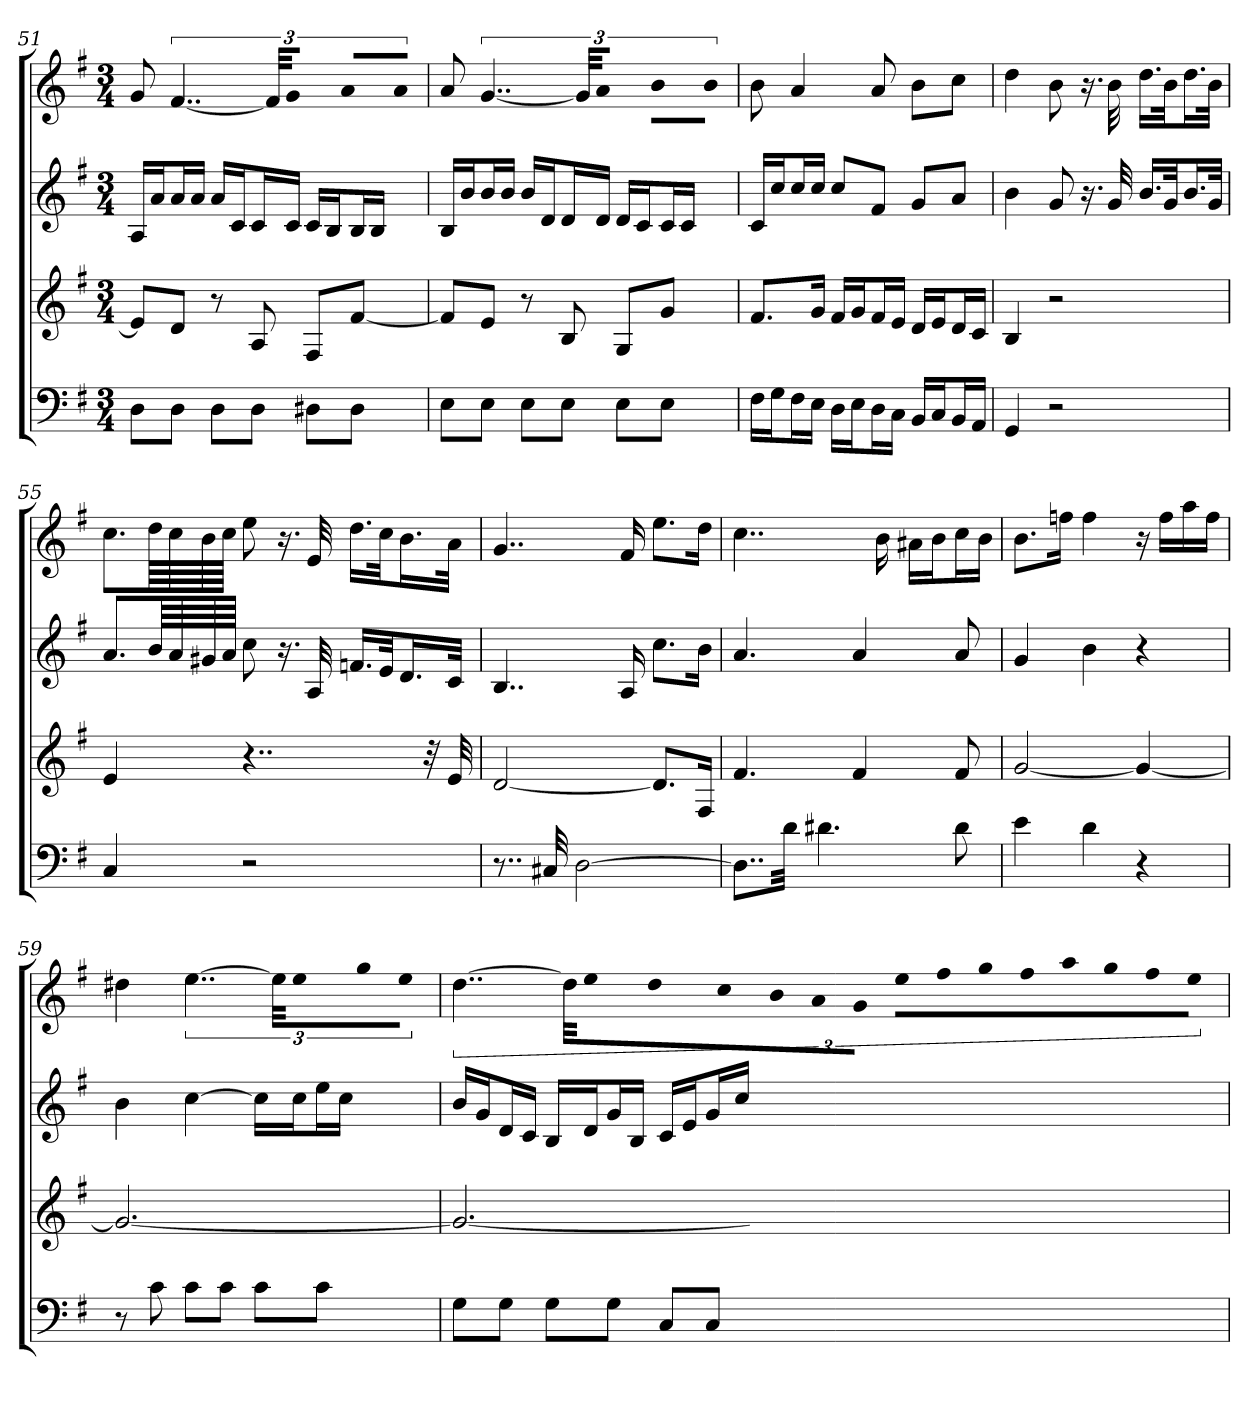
**kern	**kern	**kern	**kern
*part4	*part3	*part2	*part1
*staff4	*staff3	*staff2	*staff1
*k[f#]	*k[f#]	*k[f#]	*k[f#]
*G:	*G:	*G:	*G:
*M3/4	*M3/4	*M3/4	*M3/4
=51	=51	=51	=51
8DL	8eL]	16ALL	8g
.	.	16aJ	.
8DJ	8dJ	16aL	[6..f#
.	.	16aJJ	.
8DL	8r	16aLL	.
.	.	16cJ	.
8DJ	8A	16cL	.
.	.	.	48f#KLL]
.	.	16cJJ	16gJJ
8D#XL	8F#L	16cLL	8aL
.	.	16BJ	.
8D#J	[8f#J	16BL	8aJ
.	.	16BJJ	.
=52	=52	=52	=52
8EL	8f#L]	16BLL	8a
.	.	16bJ	.
8EJ	8eJ	16bL	[6..g
.	.	16bJJ	.
8EL	8r	16bLL	.
.	.	16dJ	.
8EJ	8B	16dL	.
.	.	.	48gKLL]
.	.	16dJJ	16aJJ
8EL	8GL	16dLL	8bL
.	.	16cJ	.
8EJ	8gJ	16cL	8bJ
.	.	16cJJ	.
=53	=53	=53	=53
16F#LL	8.f#L	16cLL	8b
16GJ	.	16ccJ	.
16F#L	.	16ccL	4a
16EJJ	16gJk	16ccJJ	.
16DLL	16f#LL	8ccL	.
16EJ	16gJ	.	.
16DL	16f#L	8f#J	8a
16CJJ	16eJJ	.	.
16BBLL	16dLL	8gL	8bL
16CJ	16eJ	.	.
16BBL	16dL	8aJ	8ccJ
16AAJJ	16cJJ	.	.
=54	=54	=54	=54
4GG	4B	4b	4dd
2r	2r	8g	8b
.	.	16.r	16.r
.	.	32g	32b
.	.	16.bLL	16.ddLL
.	.	32gJk	32bJk
.	.	16.bL	16.ddL
.	.	32gJJk	32bJJk
=55	=55	=55	=55
4C	4e	8.aL	8.ccL
.	.	64bLLL	64ddLLL
.	.	64a	64cc
.	.	64g#X	64b
.	.	64aJJJJ	64ccJJJJ
2r	4..r	8cc	8ee
.	.	16.r	16.r
.	.	32A	32e
.	.	16.fnLL	16.ddLL
.	.	32eJk	32ccJk
.	.	16.dL	16.bL
.	32r	.	.
.	32e	32cJJk	32aJJk
=56	=56	=56	=56
8..r	[2d	4..B	4..g
32C#X	.	.	.
[2D	.	.	.
.	.	16A	16f#
.	8.dL]	8.ccL	8.eeL
.	16F#Jk	16bJk	16ddJk
=57	=57	=57	=57
8..DL]	4.f#	4.a	4..cc
32dJkk	.	.	.
4.d#X	.	.	.
.	4f#	4a	.
.	.	.	16b
.	.	.	16a#XLL
.	.	.	16bJ
8d#	8f#	8a	16ccL
.	.	.	16bJJ
=58	=58	=58	=58
4e	[2g	4g	8.bL
.	.	.	16ffnJk
4d	.	4b	4ff
4r	4g_	4r	16r
.	.	.	16ffLL
.	.	.	16aa
.	.	.	16ffJJ
=59	=59	=59	=59
8r	2.g_	4b	4dd#X
8c	.	.	.
8cL	.	[4cc	[6..ee
8cJ	.	.	.
8cL	.	16ccLL]	.
.	.	.	48eeKLL]
.	.	16ccJ	16eeJ
8cJ	.	16eeL	16ggL
.	.	16ccJJ	16eeJJ
=60	=60	=60	=60
8GL	2.g_	16bLL	[6..dd
.	.	16gJ	.
8GJ	.	16dL	.
.	.	16cJJ	.
8GL	.	16BLL	.
.	.	.	48ddLLL]
.	.	16dJ	32ee
.	.	.	32ddJJ
8GJ	.	16gL	32ccLL
.	.	.	32b
.	.	16BJJ	32a
.	.	.	32gJJJ
8CL	.	16cLL	32eeLLL
.	.	.	32ff#
.	.	16eJ	32gg
.	.	.	32ff#JJ
8CJ	.	16gL	32aaLL
.	.	.	32gg
.	.	16ccJJ	32ff#
.	.	.	32eeJJJ
=	=	=	=
*-	*-	*-	*-
